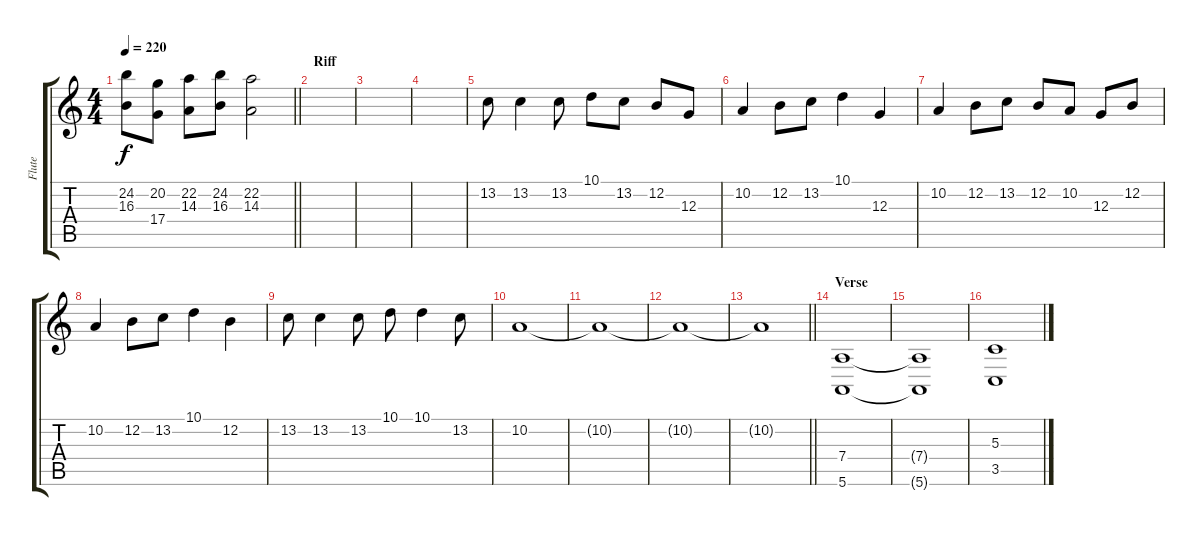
\track ("Flute" "Flute") {instrument flute}
\staff {score tabs}
\tuning (E4 B3 G3 D3 A2 E2) {hide}
\ts (4 4)
\tempo 220
\clef g2
\barLineRight lightlight
\ks c
(24.2 16.3).8{dy f} (20.2 17.4).8 (22.2 14.3).8 (24.2 16.3).8 (22.2 14.3).2 |
\section ("" "Riff")
|
|
|
13.2.8 13.2.4 13.2.8 10.1.8 13.2.8 12.2.8 12.3.8 |
10.2.4 12.2.8 13.2.8 10.1.4 12.3.4 |
10.2.4 12.2.8 13.2.8 12.2.8 10.2.8 12.3.8 12.2.8 |
10.2.4 12.2.8 13.2.8 10.1.4 12.2.4 |
13.2.8 13.2.4 13.2.8 10.1.8 10.1.4 13.2.8 |
10.2.1 |
10.2{t}.1 |
10.2{t}.1 |
\barLineRight lightlight
10.2{t}.1 |
\section ("" "Verse")
(7.4 5.6).1{volume 10 balance 8 instrument synthstrings1} |
(7.4{t} 5.6{t}).1 |
(5.3 3.5).1
